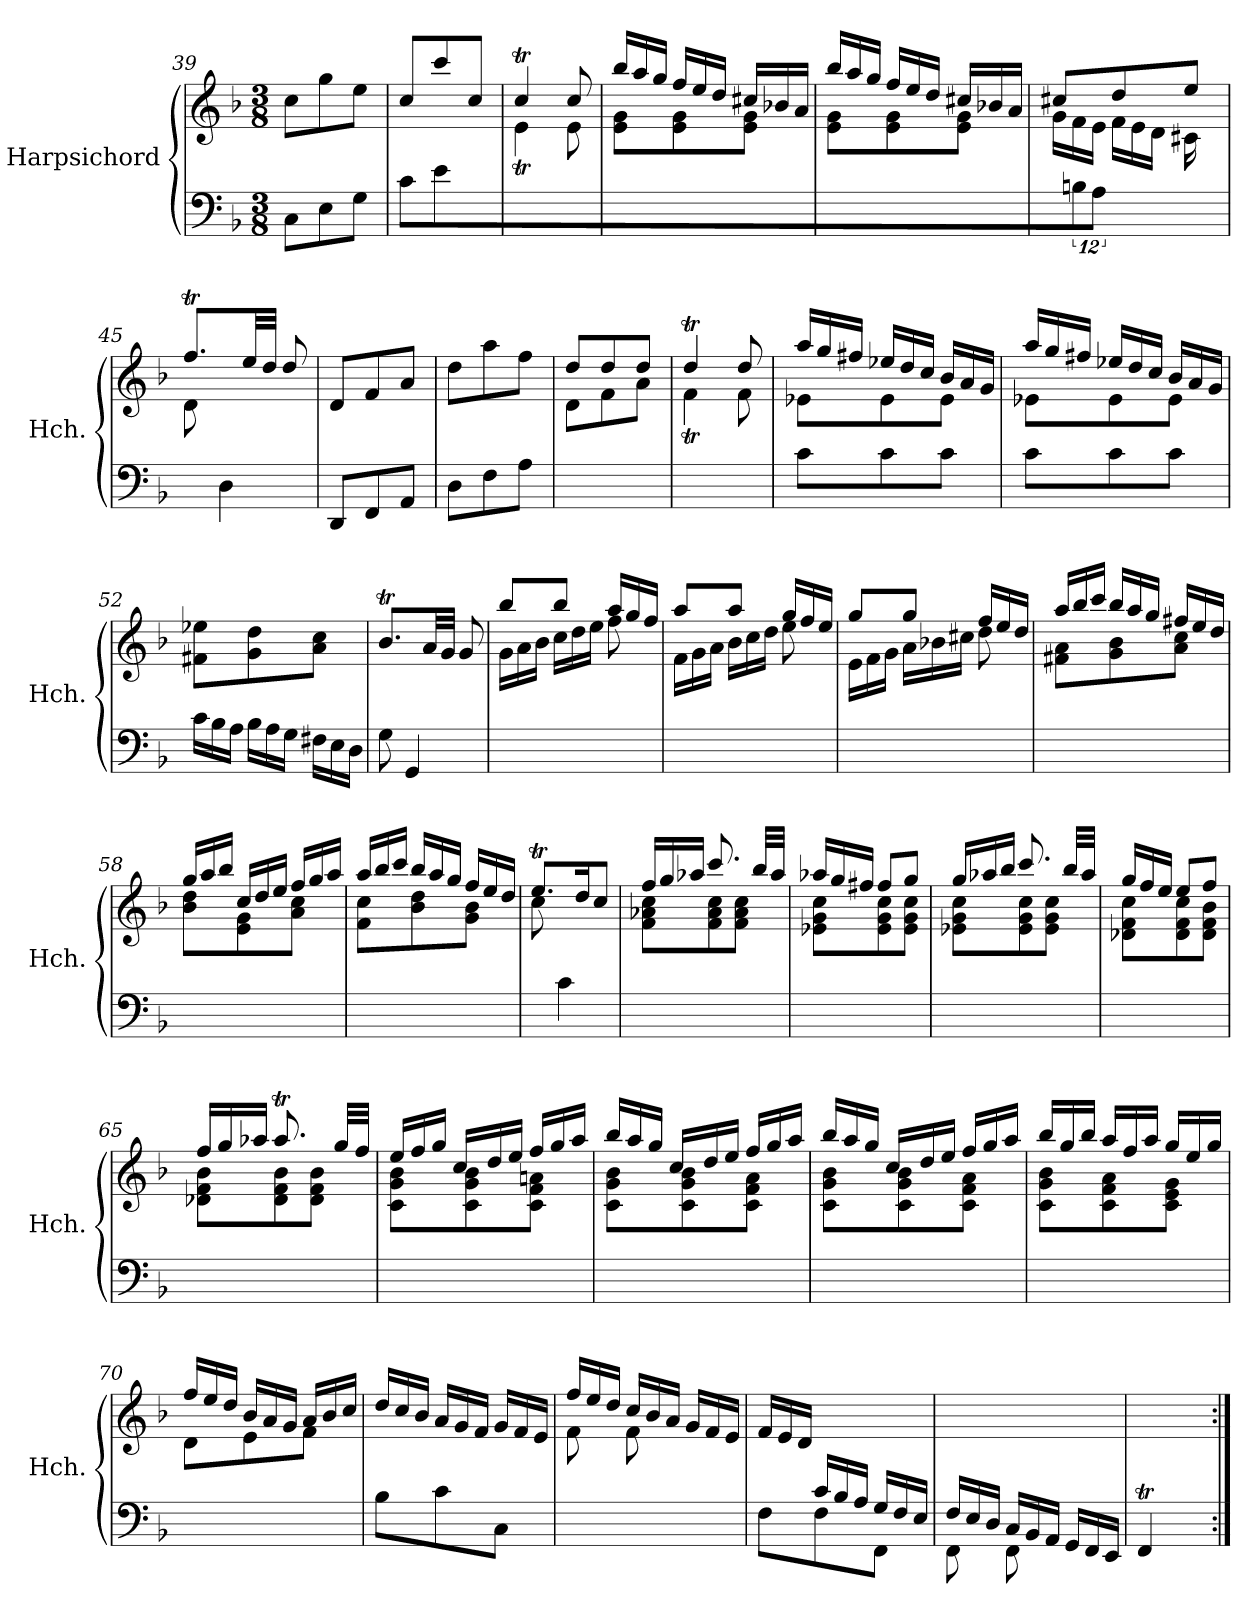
**kern	**kern
*part1	*part1
*staff2	*staff1
*I"Harpsichord	*
*I'Hch.	*
*clefF4	*clefG2
*k[b-]	*k[b-]
*M3/8	*M3/8
=39	=39
8C\L	8cc\L
8E\	8gg\
8G\J	8ee\J
=40	=40
*	*^
8c\L	8cc/L	4ryy
8e\	8ccc/	.
8ryy	8cc/J	8g\J
=41	=41	=41
4.ryy	4ccT/	4et\
.	8cc/	8e\
=42	=42	=42
*	*Xtuplet	*
4.ryy	24bb-/LL	8e\ 8g\L
.	24aa/	.
.	24gg/JJ	.
.	24ff/LL	8e\ 8g\
.	24ee/	.
.	24dd/JJ	.
.	24cc#X/LL	8e\ 8g\J
.	24b-X/	.
.	24a/JJ	.
=43	=43	=43
4.ryy	24bb-/LL	8e\ 8g\L
.	24aa/	.
.	24gg/JJ	.
.	24ff/LL	8e\ 8g\
.	24ee/	.
.	24dd/JJ	.
.	24cc#X/LL	8e\ 8g\J
.	24b-X/	.
.	24a/JJ	.
=44	=44	=44
*^	*	*
24%7ryy	4.ryy	8cc#X/L	24g\LL
.	.	.	24f\
.	.	.	24e\JJ
.	.	8dd/	24f\LL
.	.	.	24e\
.	.	.	24d\JJ
.	.	8ee/J	24c#X\LL
24Bn\	.	.	12ryy
24A\JJ	.	.	.
*v	*v	*	*
!!LO:LB:g=z	!!
=45	=45	=45
8ryy	8.ffT/L	8d\
4D\	.	4ryy
.	32ee/LL	.
.	32dd/JJJ	.
.	8dd/	.
*	*v	*v
=46	=46
8DD/L	8d/L
8FF/	8f/
8AA/J	8a/J
=47	=47
8D\L	8dd\L
8F\	8aa\
8A\J	8ff\J
=48	=48
*	*^
4.ryy	8dd/L	8d\L
.	8dd/	8f\
.	8dd/J	8a\J
=49	=49	=49
4.ryy	4ddT/	4fT\
.	8dd/	8f\
=50	=50	=50
8c\L	24aa/LL	8e-X\L
.	24gg/	.
.	24ff#X/JJ	.
8c\	24ee-X/LL	8e-\
.	24dd/	.
.	24cc/JJ	.
8c\J	24b-/LL	8e-\J
.	24a/	.
.	24g/JJ	.
=51	=51	=51
8c\L	24aa/LL	8e-X\L
.	24gg/	.
.	24ff#X/JJ	.
8c\	24ee-X/LL	8e-\
.	24dd/	.
.	24cc/JJ	.
8c\J	24b-/LL	8e-\J
.	24a/	.
.	24g/JJ	.
*	*v	*v
!!LO:PB:g=z
=52	=52
*Xtuplet	*
24c\LL	8f#X\ 8ee-X\L
24B-\	.
24A\JJ	.
24B-\LL	8g\ 8dd\
24A\	.
24G\JJ	.
24F#X\LL	8a\ 8cc\J
24E\	.
24D\JJ	.
=53	=53
8G\	8.b-T/L
4GG/	.
.	32a/LL
.	32g/JJJ
.	8g/
=54	=54
*	*^
4.ryy	8bb-/L	24g\LL
.	.	24a\
.	.	24b-\JJ
.	8bb-/J	24cc\LL
.	.	24dd\
.	.	24ee\JJ
.	24aa/LL	8ff\
.	24gg/	.
.	24ff/JJ	.
=55	=55	=55
4.ryy	8aa/L	24f\LL
.	.	24g\
.	.	24a\JJ
.	8aa/J	24b-\LL
.	.	24cc\
.	.	24dd\JJ
.	24gg/LL	8ee\
.	24ff/	.
.	24ee/JJ	.
=56	=56	=56
4.ryy	8gg/L	24e\LL
.	.	24f\
.	.	24g\JJ
.	8gg/J	24a\LL
.	.	24b-X\
.	.	24cc#X\JJ
.	24ff/LL	8dd\
.	24ee/	.
.	24dd/JJ	.
=57	=57	=57
4.ryy	24aa/LL	8f#X\ 8a\L
.	24bb-/	.
.	24ccc/JJ	.
.	24bb-/LL	8g\ 8b-\
.	24aa/	.
.	24gg/JJ	.
.	24ff#X/LL	8a\ 8cc\J
.	24ee/	.
.	24dd/JJ	.
!!LO:LB:g=z	!!
=58	=58	=58
4.ryy	24gg/LL	8b-\ 8dd\L
.	24aa/	.
.	24bb-/JJ	.
.	24cc/LL	8e\ 8g\
.	24dd/	.
.	24ee/JJ	.
.	24ff/LL	8a\ 8cc\J
.	24gg/	.
.	24aa/JJ	.
=59	=59	=59
4.ryy	24aa/LL	8f\ 8cc\L
.	24bb-/	.
.	24ccc/JJ	.
.	24bb-/LL	8b-\ 8dd\
.	24aa/	.
.	24gg/JJ	.
.	24ff/LL	8g\ 8b-\J
.	24ee/	.
.	24dd/JJ	.
=60	=60	=60
8ryy	8.eet/L	8cc\
4c\	.	4ryy
.	16dd/K	.
.	8cc/J	.
=61	=61	=61
4.ryy	24ff/LL	8f\ 8a-X\ 8cc\L
.	24gg/	.
.	24aa-X/JJ	.
.	8.ccc/	8f\ 8a-\ 8cc\
.	.	8f\ 8a-\ 8cc\J
.	32bb-/LLL	.
.	32aa-/JJJ	.
=62	=62	=62
4.ryy	24aa-X/LL	8e-X\ 8g\ 8cc\L
.	24gg/	.
.	24ff#X/JJ	.
.	8ff#/L	8e-\ 8g\ 8cc\
.	8gg/J	8e-\ 8g\ 8cc\J
=63	=63	=63
4.ryy	24gg/LL	8e-X\ 8g\ 8cc\L
.	24aa-X/	.
.	24bb-/JJ	.
.	8.ccc/	8e-\ 8g\ 8cc\
.	.	8e-\ 8g\ 8cc\J
.	32bb-/LLL	.
.	32aa-/JJJ	.
!!LO:LB:g=z	!!
=64	=64	=64
4.ryy	24gg/LL	8d-X\ 8f\ 8cc\L
.	24ff/	.
.	24ee/JJ	.
.	8ee/L	8d-\ 8f\ 8cc\
.	8ff/J	8d-\ 8f\ 8b-\J
=65	=65	=65
4.ryy	24ff/LL	8d-X\ 8f\ 8b-\L
.	24gg/	.
.	24aa-X/JJ	.
.	8.aa-T/	8d-\ 8f\ 8b-\
.	.	8d-\ 8f\ 8b-\J
.	32gg/LLL	.
.	32ff/JJJ	.
=66	=66	=66
4.ryy	24ee/LL	8c\ 8g\ 8b-\L
.	24ff/	.
.	24gg/JJ	.
.	24cc/LL	8c\ 8g\ 8b-\
.	24dd/	.
.	24ee/JJ	.
.	24ff/LL	8c\ 8f\ 8an\J
.	24gg/	.
.	24aa/JJ	.
=67	=67	=67
4.ryy	24bb-/LL	8c\ 8g\ 8b-\L
.	24aa/	.
.	24gg/JJ	.
.	24cc/LL	8c\ 8g\ 8b-\
.	24dd/	.
.	24ee/JJ	.
.	24ff/LL	8c\ 8f\ 8a\J
.	24gg/	.
.	24aa/JJ	.
=68	=68	=68
4.ryy	24bb-/LL	8c\ 8g\ 8b-\L
.	24aa/	.
.	24gg/JJ	.
.	24cc/LL	8c\ 8g\ 8b-\
.	24dd/	.
.	24ee/JJ	.
.	24ff/LL	8c\ 8f\ 8a\J
.	24gg/	.
.	24aa/JJ	.
=69	=69	=69
4.ryy	24bb-/LL	8c\ 8g\ 8b-\L
.	24gg/	.
.	24bb-/JJ	.
.	24aa/LL	8c\ 8f\ 8a\
.	24ff/	.
.	24aa/JJ	.
.	24gg/LL	8c\ 8e\ 8g\J
.	24ee/	.
.	24gg/JJ	.
!!LO:LB:g=z	!!
=70	=70	=70
4.ryy	24ff/LL	8d\L
.	24ee/	.
.	24dd/JJ	.
.	24b-/LL	8e\
.	24a/	.
.	24g/JJ	.
.	24a/LL	8f\J
.	24b-/	.
.	24cc/JJ	.
*	*v	*v
=71	=71
8B-\L	24dd/LL
.	24cc/
.	24b-/JJ
8c\	24a/LL
.	24g/
.	24f/JJ
8C\J	24g/LL
.	24f/
.	24e/JJ
=72	=72
*	*^
4ryy	24ff/LL	8f\L
.	24ee/	.
.	24dd/JJ	.
.	24cc/LL	8f\
.	24b-/	.
.	24a/JJ	.
8F\J	24g/LL	8ryy
.	24f/	.
.	24e/JJ	.
*	*v	*v
=73	=73
*^	*
8ryy	8F\L	24f/LL
.	.	24e/
.	.	24d/JJ
24c/LL	8F\	4ryy
24B-/	.	.
24A/JJ	.	.
24G/LL	8FF\J	.
24F/	.	.
24E/JJ	.	.
=74	=74	=74
24F/LL	8FF\	4.ryy
24E/	.	.
24D/JJ	.	.
24C/LL	8FF\	.
24BB-/	.	.
24AA/JJ	.	.
24GG/LL	8ryy	.
24FF/	.	.
24EE/JJ	.	.
*v	*v	*
=75	=75
4FFT/	4.ryy
8FF/yy	.
=:|!	=:|!
*-	*-
